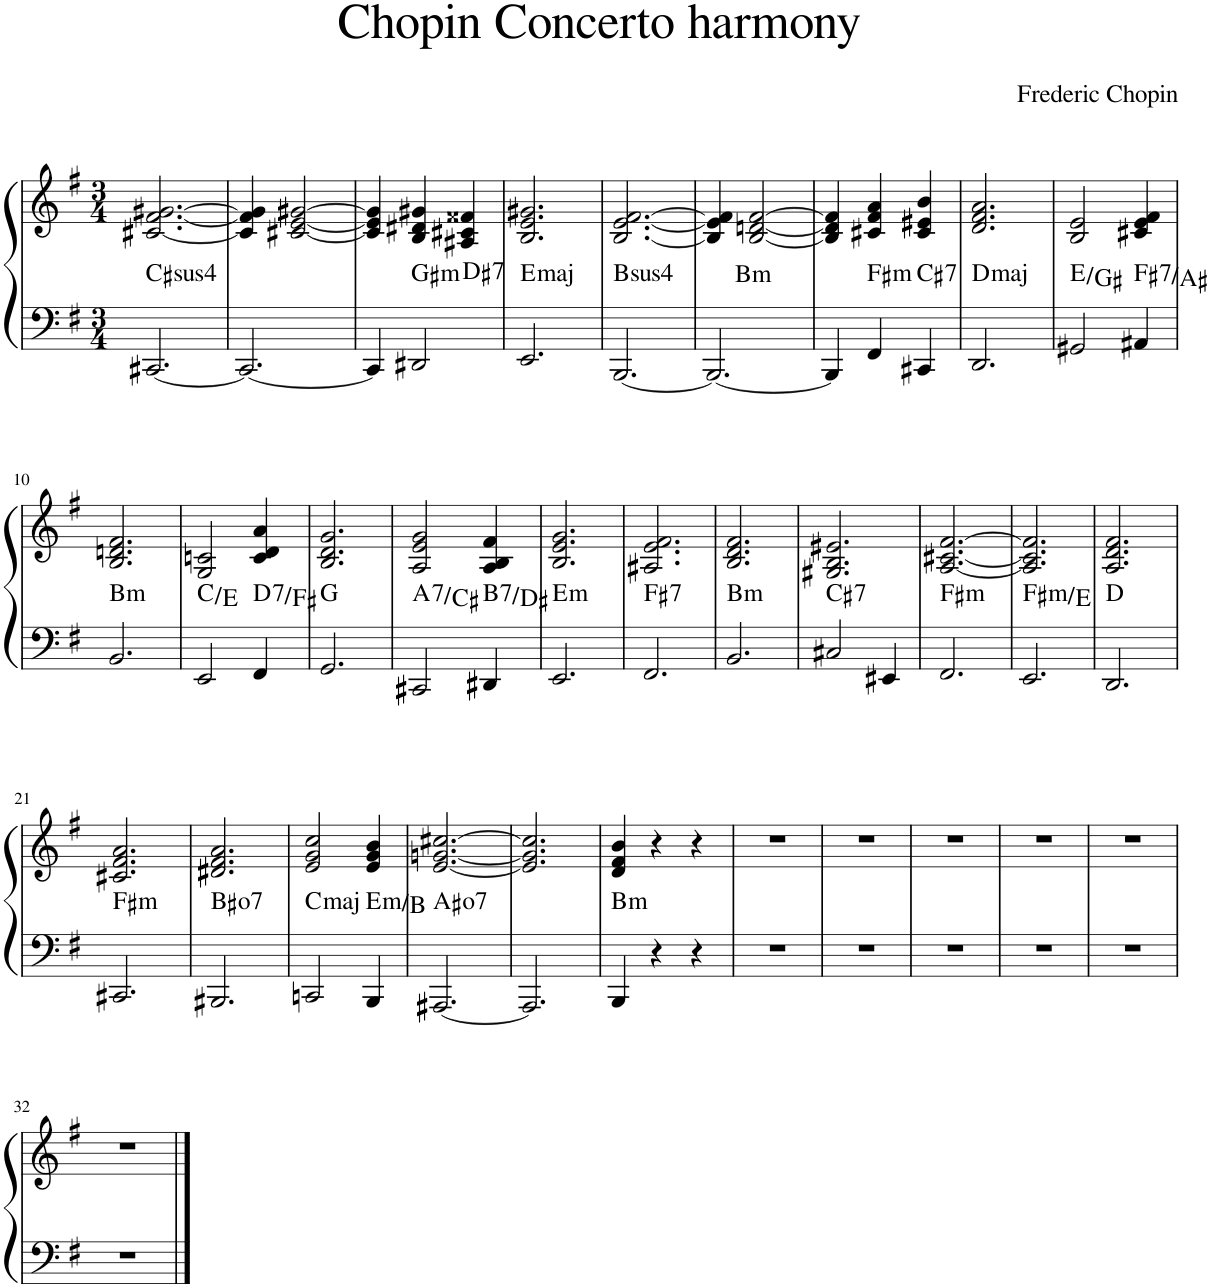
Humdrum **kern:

**kern	**kern	**harte
*part1	*part1	*part1
*staff2	*staff1	*
*I"Piano	*	*
*I'Pno.	*	*
*clefF4	*clefG2	*
*k[f#]	*k[f#]	*
*M3/4	*M3/4	*
=1	=1	=1
!	!	!LO:H:kt=4
[2.CC#X/	[2.c#X/ [2.f#/ [2.g#X/	C#:sus4
=2	=2	=2
2.CC#/_	4c#/] 4f#/] 4g#/]	.
.	[2c#X/ [2e/ [2g#X/	.
=3	=3	=3
4CC#/]	4c#/] 4e/] 4g#/]	.
!	!	!LO:H:kt=m
2DD#X/	4B/ 4d#X/ 4g#X/	G#:min
!	!	!LO:H:kt=7
.	4A#X/ 4c#X/ 4f##X/	D#:7
=4	=4	=4
!	!	!LO:H:kt=maj
2.EE/	2.B/ 2.e/ 2.g#X/	E:maj
=5	=5	=5
!	!	!LO:H:kt=4
[2.BBB/	[2.B/ [2.e/ [2.f#/	B:sus4
=6	=6	=6
2.BBB/_	4B/] 4e/] 4f#/]	.
!	!	!LO:H:kt=m
.	[2B/ [2dn/ [2f#/	B:min
=7	=7	=7
4BBB/]	4B/] 4d/] 4f#/]	.
!	!	!LO:H:kt=m
4FF#/	4c#X/ 4f#/ 4a/	F#:min
!	!	!LO:H:kt=7
4CC#X/	4c#/ 4e#X/ 4b/	C#:7
=8	=8	=8
!	!	!LO:H:kt=maj
2.DD/	2.d/ 2.f#/ 2.a/	D:maj
=9	=9	=9
2GG#X/	2B/ 2e/	E:maj/3
!	!	!LO:H:kt=7
4AA#X/	4c#X/ 4e/ 4f#/	F#:7/3
!!LO:LB:g=z
=10	=10	=10
!	!	!LO:H:kt=m
2.BB/	2.B/ 2.dn/ 2.f#/	B:min
=11	=11	=11
2EE/	2G/ 2cn/	C:maj/3
!	!	!LO:H:kt=7
4FF#/	4c/ 4d/ 4a/	D:7/3
=12	=12	=12
2.GG/	2.B/ 2.d/ 2.g/	G:maj
=13	=13	=13
!	!	!LO:H:kt=7
2CC#X/	2A/ 2e/ 2g/	A:7/3
!	!	!LO:H:kt=7
4DD#X/	4A/ 4B/ 4f#/	B:7/3
=14	=14	=14
!	!	!LO:H:kt=m
2.EE/	2.B/ 2.e/ 2.g/	E:min
=15	=15	=15
!	!	!LO:H:kt=7
2.FF#/	2.A#X/ 2.e/ 2.f#/	F#:7
=16	=16	=16
!	!	!LO:H:kt=m
2.BB/	2.B/ 2.d/ 2.f#/	B:min
=17	=17	=17
!	!	!LO:H:kt=7
2C#X/	2.G#X/ 2.B/ 2.e#X/	C#:7
4EE#X/	.	.
=18	=18	=18
!	!	!LO:H:kt=m
2.FF#/	[2.A/ [2.c#X/ [2.f#/	F#:min
=19	=19	=19
!	!	!LO:H:kt=m
2.EE/	2.A/] 2.c#/] 2.f#/]	F#:min/b7
=20	=20	=20
2.DD/	2.A/ 2.d/ 2.f#/	D:maj
!!LO:LB:g=z
=21	=21	=21
!	!	!LO:H:kt=m
2.CC#X/	2.c#X/ 2.f#/ 2.a/	F#:min
=22	=22	=22
!	!	!LO:H:kt=7
2.BBB#X/	2.d#X/ 2.f#/ 2.a/	B#:dim7
=23	=23	=23
!	!	!LO:H:kt=maj
2CCn/	2e/ 2g/ 2cc/	C:maj
!	!	!LO:H:kt=m
4BBB/	4e/ 4g/ 4b/	E:min/5
=24	=24	=24
!	!	!LO:H:kt=7
[2.AAA#X/	[2.e/ [2.gn/ [2.cc#X/	A#:dim7
=25	=25	=25
2.AAA#/]	2.e/] 2.g/] 2.cc#/]	.
=26	=26	=26
!	!	!LO:H:kt=m
4BBB/	4d/ 4f#/ 4b/	B:min
4r	4r	.
4r	4r	.
=27	=27	=27
2.r	2.r	.
=28	=28	=28
2.r	2.r	.
=29	=29	=29
2.r	2.r	.
=30	=30	=30
2.r	2.r	.
=31	=31	=31
2.r	2.r	.
!!LO:LB:g=z
=32	=32	=32
2.r	2.r	.
==	==	==
*-	*-	*-
